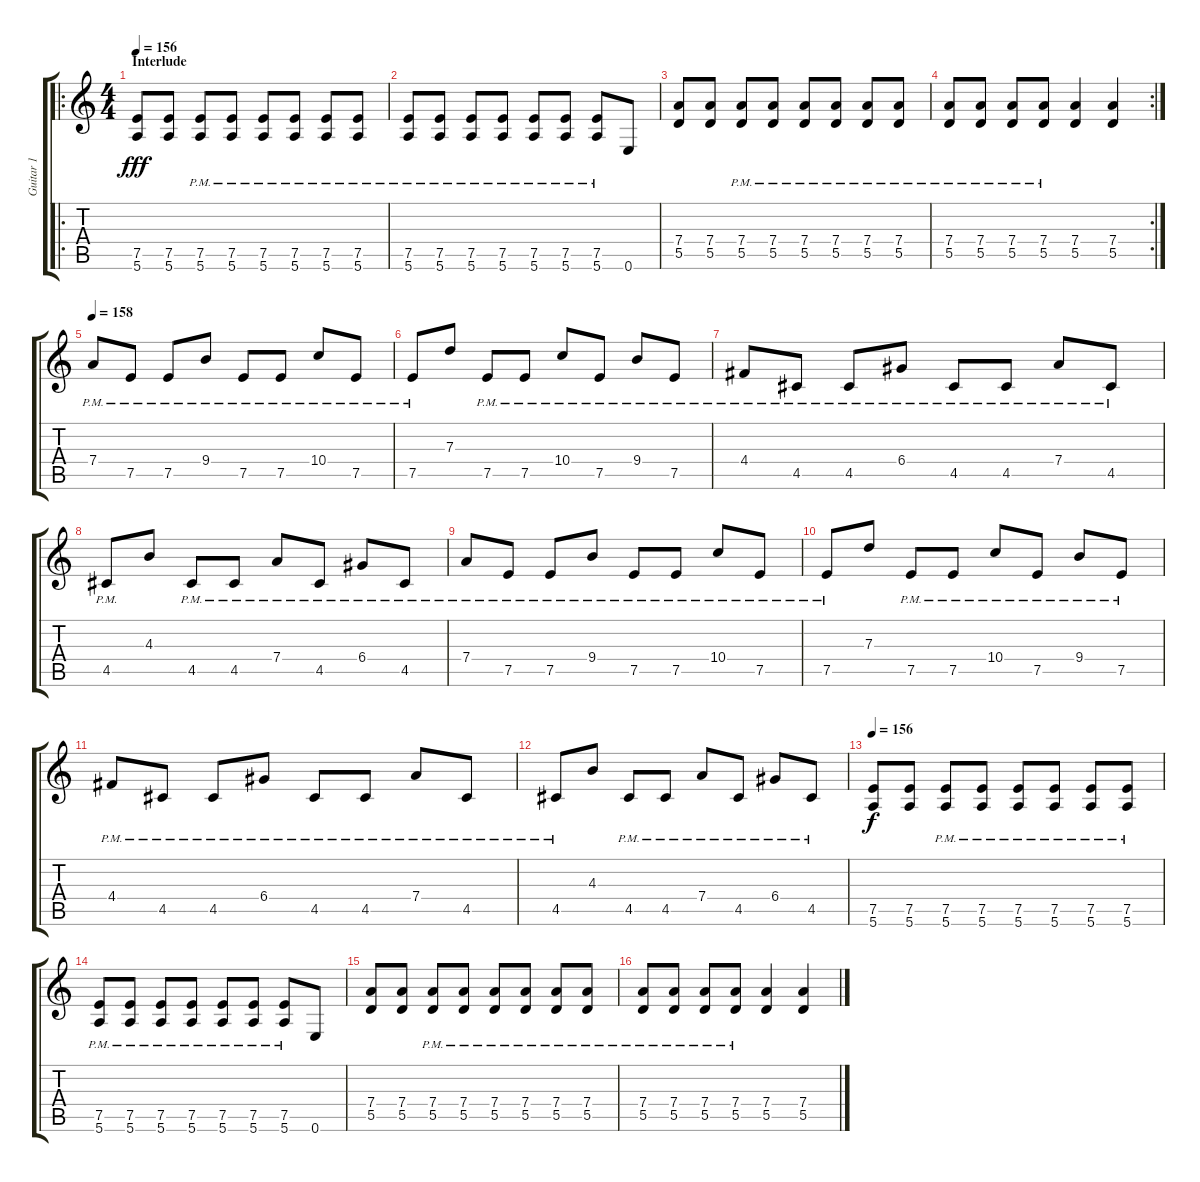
\track ("Guitar 1" "Guitar 1") {instrument distortionguitar}
\staff {score tabs}
\tuning (E4 B3 G3 D3 A2 E2) {hide}
\ro
\ts (4 4)
\section ("" "Interlude")
\tempo 156
\clef g2
\ks c
(7.5 5.6).8{dy fff} (7.5 5.6).8 (7.5 5.6{pm}).8 (7.5{pm} 5.6{pm}).8 (7.5{pm} 5.6{pm}).8 (7.5{pm} 5.6{pm}).8 (7.5{pm} 5.6{pm}).8 (7.5{pm} 5.6{pm}).8 |
(7.5{pm} 5.6{pm}).8 (7.5{pm} 5.6{pm}).8 (7.5{pm} 5.6{pm}).8 (7.5{pm} 5.6{pm}).8 (7.5{pm} 5.6{pm}).8 (7.5{pm} 5.6{pm}).8 (7.5{pm} 5.6{pm}).8 0.6.8 |
(7.4 5.5).8 (7.4 5.5).8 (7.4{pm} 5.5{pm}).8 (7.4{pm} 5.5{pm}).8 (7.4{pm} 5.5{pm}).8 (7.4{pm} 5.5{pm}).8 (7.4{pm} 5.5{pm}).8 (7.4{pm} 5.5{pm}).8 |
\rc 2
(7.4{pm} 5.5{pm}).8 (7.4{pm} 5.5{pm}).8 (7.4{pm} 5.5{pm}).8 (7.4{pm} 5.5{pm}).8 (7.4 5.5).4 (7.4 5.5).4 |
\tempo 158
7.4{pm}.8 7.5{pm}.8 7.5{pm}.8 9.4{pm}.8 7.5{pm}.8 7.5{pm}.8 10.4{pm}.8 7.5{pm}.8 |
7.5{pm}.8 7.3.8 7.5{pm}.8 7.5{pm}.8 10.4{pm}.8 7.5{pm}.8 9.4{pm}.8 7.5{pm}.8 |
4.4{pm}.8 4.5{pm}.8 4.5{pm}.8 6.4{pm}.8 4.5{pm}.8 4.5{pm}.8 7.4{pm}.8 4.5{pm}.8 |
4.5{pm}.8 4.3.8 4.5{pm}.8 4.5{pm}.8 7.4{pm}.8 4.5{pm}.8 6.4{pm}.8 4.5{pm}.8 |
7.4{pm}.8 7.5{pm}.8 7.5{pm}.8 9.4{pm}.8 7.5{pm}.8 7.5{pm}.8 10.4{pm}.8 7.5{pm}.8 |
7.5{pm}.8 7.3.8 7.5{pm}.8 7.5{pm}.8 10.4{pm}.8 7.5{pm}.8 9.4{pm}.8 7.5{pm}.8 |
4.4{pm}.8 4.5{pm}.8 4.5{pm}.8 6.4{pm}.8 4.5{pm}.8 4.5{pm}.8 7.4{pm}.8 4.5{pm}.8 |
4.5{pm}.8 4.3.8 4.5{pm}.8 4.5{pm}.8 7.4{pm}.8 4.5{pm}.8 6.4{pm}.8 4.5{pm}.8 |
\tempo 156
(7.5 5.6).8{dy f} (7.5 5.6).8 (7.5 5.6{pm}).8 (7.5{pm} 5.6{pm}).8 (7.5{pm} 5.6{pm}).8 (7.5{pm} 5.6{pm}).8 (7.5{pm} 5.6{pm}).8 (7.5{pm} 5.6{pm}).8 |
(7.5{pm} 5.6{pm}).8 (7.5{pm} 5.6{pm}).8 (7.5{pm} 5.6{pm}).8 (7.5{pm} 5.6{pm}).8 (7.5{pm} 5.6{pm}).8 (7.5{pm} 5.6{pm}).8 (7.5{pm} 5.6{pm}).8 0.6.8 |
(7.4 5.5).8 (7.4 5.5).8 (7.4{pm} 5.5{pm}).8 (7.4{pm} 5.5{pm}).8 (7.4{pm} 5.5{pm}).8 (7.4{pm} 5.5{pm}).8 (7.4{pm} 5.5{pm}).8 (7.4{pm} 5.5{pm}).8 |
(7.4{pm} 5.5{pm}).8 (7.4{pm} 5.5{pm}).8 (7.4{pm} 5.5{pm}).8 (7.4{pm} 5.5{pm}).8 (7.4 5.5).4 (7.4 5.5).4
